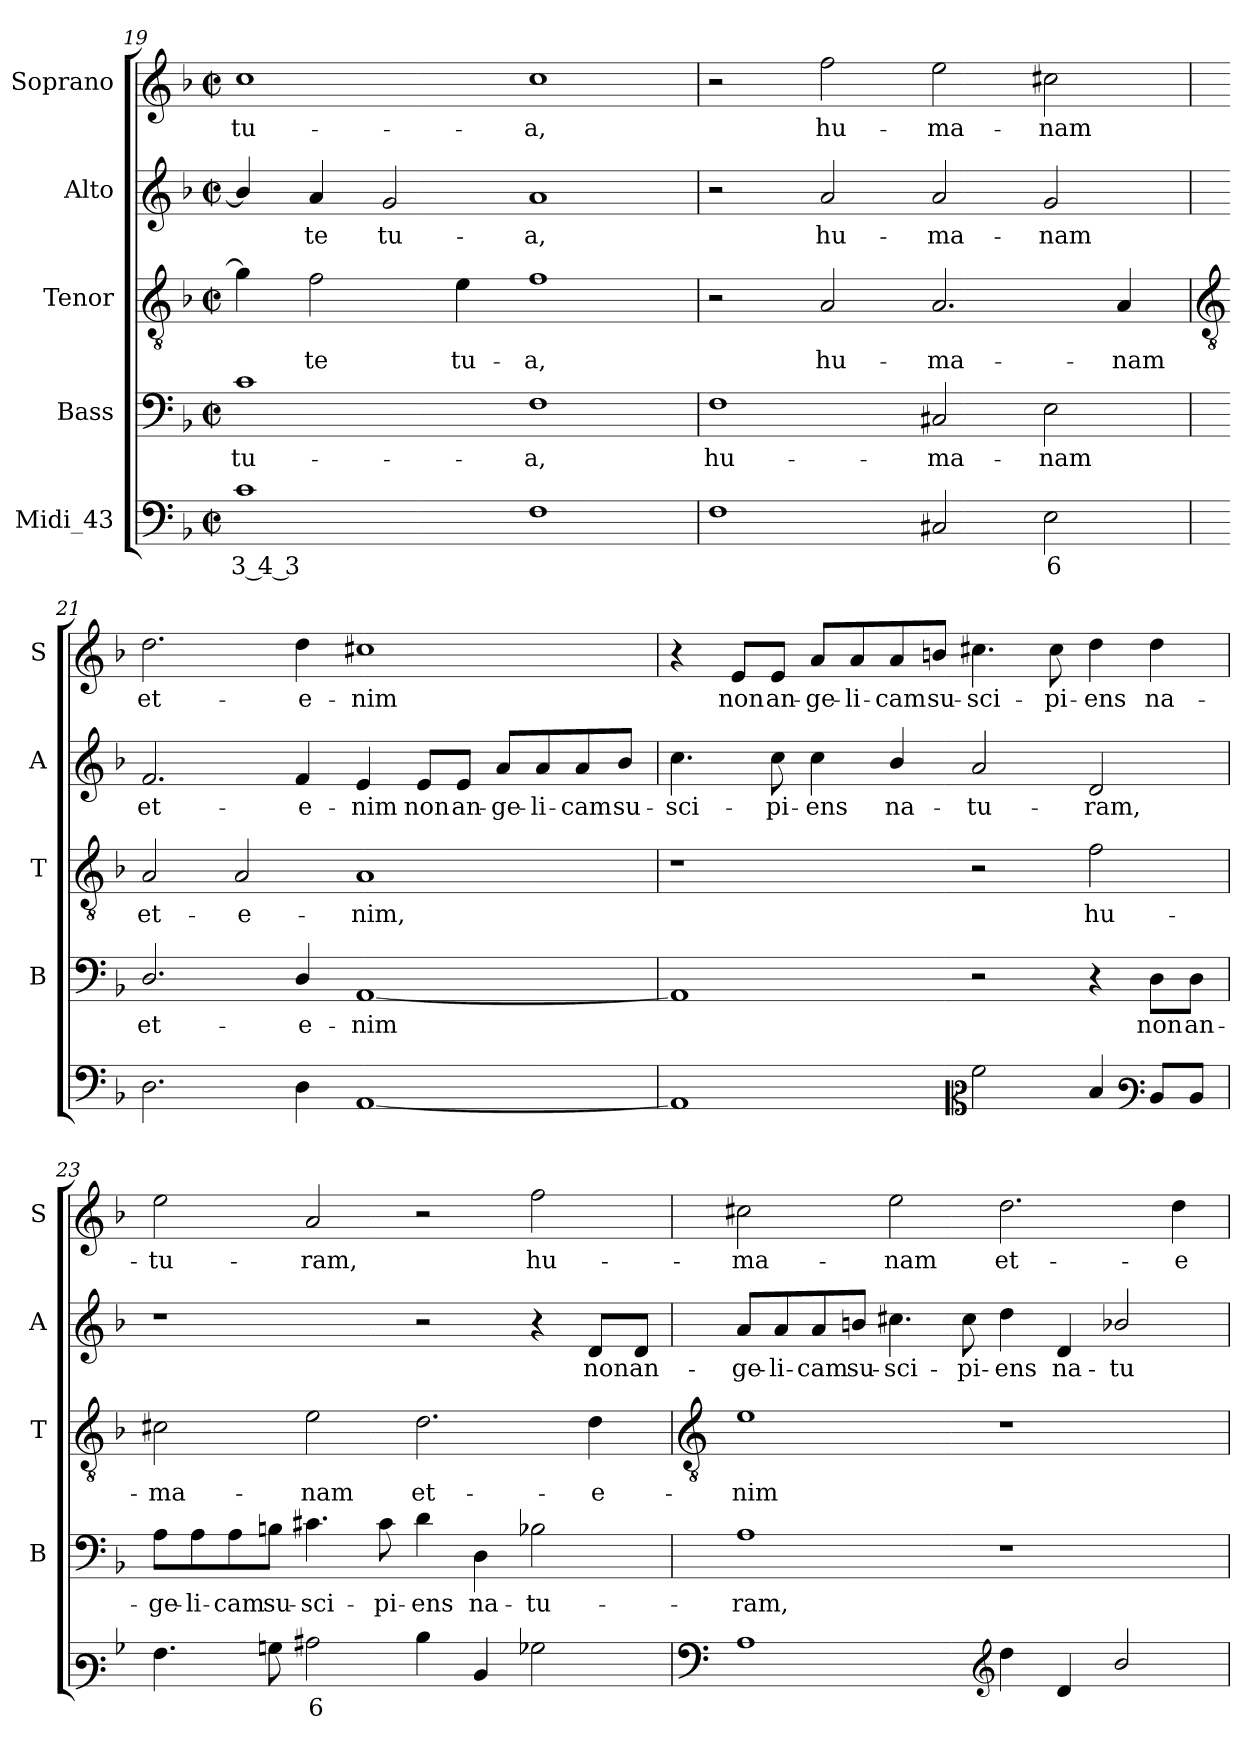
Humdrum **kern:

**kern	**text	**kern	**text	**kern	**text	**kern	**text	**kern	**text
*part5	*part5	*part4	*part4	*part3	*part3	*part2	*part2	*part1	*part1
*staff5	*staff5	*staff4	*staff4	*staff3	*staff3	*staff2	*staff2	*staff1	*staff1
*I"Midi_43	*	*I"Bass	*	*I"Tenor	*	*I"Alto	*	*I"Soprano	*
*	*	*I'B	*	*I'T	*	*I'A	*	*I'S	*
*clefF4	*	*clefF4	*	*clefGv2	*	*clefG2	*	*clefG2	*
*k[b-]	*	*k[b-]	*	*k[b-]	*	*k[b-]	*	*k[b-]	*
*F:	*	*F:	*	*F:	*	*F:	*	*F:	*
*M4/2	*	*M4/2	*	*M4/2	*	*M4/2	*	*M4/2	*
*met(c|)	*	*met(c|)	*	*met(c|)	*	*met(c|)	*	*met(c|)	*
=19	=19	=19	=19	=19	=19	=19	=19	=19	=19
!	!LO:LY:b	!	!LO:LY:b	!	!	!	!	!	!LO:LY:b
1c	3 4 3	1c	tu-	4g]	.	4b-/]	.	1cc	tu-
!	!	!	!	!	!LO:LY:b	!	!LO:LY:b	!	!
.	.	.	.	2f	te	4a	te	.	.
!	!	!	!	!	!	!	!LO:LY:b	!	!
.	.	.	.	.	.	2g	tu-	.	.
!	!	!	!	!	!LO:LY:b	!	!	!	!
.	.	.	.	4e	tu-	.	.	.	.
!	!	!	!LO:LY:b	!	!LO:LY:b	!	!LO:LY:b	!	!LO:LY:b
1F	.	1F	-a,	1f	-a,	1a	-a,	1cc	-a,
=20	=20	=20	=20	=20	=20	=20	=20	=20	=20
!	!	!	!LO:LY:b	!	!	!	!	!	!
1F	.	1F	hu-	2r	.	2r	.	2r	.
!	!	!	!	!	!LO:LY:b	!	!LO:LY:b	!	!LO:LY:b
.	.	.	.	2A	hu-	2a	hu-	2ff	hu-
!	!	!	!LO:LY:b	!	!LO:LY:b	!	!LO:LY:b	!	!LO:LY:b
2C#X	.	2C#X	-ma-	2.A	-ma-	2a	-ma-	2ee	-ma-
!	!LO:LY:b	!	!LO:LY:b	!	!	!	!LO:LY:b	!	!LO:LY:b
2E	6	2E	-nam	.	.	2g	-nam	2cc#X	-nam
!	!	!	!	!	!LO:LY:b	!	!	!	!
.	.	.	.	4A	-nam	.	.	.	.
!!LO:LB:g=z
=21	=21	=21	=21	=21	=21	=21	=21	=21	=21
*	*	*	*	*clefGv2	*	*	*	*	*
!	!	!	!LO:LY:b	!	!LO:LY:b	!	!LO:LY:b	!	!LO:LY:b
2.D	.	2.D/	et-	2A	et-	2.f	et-	2.dd	et-
!	!	!	!	!	!LO:LY:b	!	!	!	!
.	.	.	.	2A	-e-	.	.	.	.
!	!	!	!LO:LY:b	!	!	!	!LO:LY:b	!	!LO:LY:b
4D	.	4D/	-e-	.	.	4f	-e-	4dd	-e-
!	!	!	!LO:LY:b	!	!LO:LY:b	!	!LO:LY:b	!	!LO:LY:b
[1AA	.	[1AA	-nim	1A	-nim,	4e	-nim	1cc#X	-nim
!	!	!	!	!	!	!	!LO:LY:b	!	!
.	.	.	.	.	.	8e/L	non	.	.
!	!	!	!	!	!	!	!LO:LY:b	!	!
.	.	.	.	.	.	8e/J	an-	.	.
!	!	!	!	!	!	!	!LO:LY:b	!	!
.	.	.	.	.	.	8a/L	-ge-	.	.
!	!	!	!	!	!	!	!LO:LY:b	!	!
.	.	.	.	.	.	8a/	-li-	.	.
!	!	!	!	!	!	!	!LO:LY:b	!	!
.	.	.	.	.	.	8a/	-cam	.	.
!	!	!	!	!	!	!	!LO:LY:b	!	!
.	.	.	.	.	.	8b-/J	su-	.	.
=22	=22	=22	=22	=22	=22	=22	=22	=22	=22
!	!	!	!	!	!	!	!LO:LY:b	!	!
1AA]	.	1AA]	.	1r	.	4.cc	-sci-	4r	.
!	!	!	!	!	!	!	!	!	!LO:LY:b
.	.	.	.	.	.	.	.	8e/L	non
!	!	!	!	!	!	!	!LO:LY:b	!	!LO:LY:b
.	.	.	.	.	.	8cc	-pi-	8e/J	an-
!	!	!	!	!	!	!	!LO:LY:b	!	!LO:LY:b
.	.	.	.	.	.	4cc	-ens	8a/L	-ge-
!	!	!	!	!	!	!	!	!	!LO:LY:b
.	.	.	.	.	.	.	.	8a/	-li-
!	!	!	!	!	!	!	!LO:LY:b	!	!LO:LY:b
.	.	.	.	.	.	4b-/	na-	8a/	-cam
!	!	!	!	!	!	!	!	!	!LO:LY:b
.	.	.	.	.	.	.	.	8bn/J	su-
*clefC2	*	*	*	*	*	*	*	*	*
!	!	!	!	!	!	!	!LO:LY:b	!	!LO:LY:b
2a	.	2r	.	2r	.	2a	-tu-	4.cc#X	-sci-
!	!	!	!	!	!	!	!	!	!LO:LY:b
.	.	.	.	.	.	.	.	8cc#	-pi-
!	!	!	!	!	!LO:LY:b	!	!LO:LY:b	!	!LO:LY:b
4d	.	4r	.	2f	hu-	2d	-ram,	4dd	-ens
*clefF3	*	*	*	*	*	*	*	*	*
!	!	!	!LO:LY:b	!	!	!	!	!	!LO:LY:b
8DL	.	8D\L	non	.	.	.	.	4dd	na-
!	!	!	!LO:LY:b	!	!	!	!	!	!
8DJ	.	8D\J	an-	.	.	.	.	.	.
=23	=23	=23	=23	=23	=23	=23	=23	=23	=23
!	!	!	!LO:LY:b	!	!LO:LY:b	!	!	!	!LO:LY:b
4.A	.	8A\L	-ge-	2c#X	-ma-	1r	.	2ee	-tu-
!	!	!	!LO:LY:b	!	!	!	!	!	!
.	.	8A\	-li-	.	.	.	.	.	.
!	!	!	!LO:LY:b	!	!	!	!	!	!
.	.	8A\	-cam	.	.	.	.	.	.
!	!	!	!LO:LY:b	!	!	!	!	!	!
8Bn	.	8Bn\J	su-	.	.	.	.	.	.
!	!LO:LY:b	!	!LO:LY:b	!	!LO:LY:b	!	!	!	!LO:LY:b
2c#X	6	4.c#X	-sci-	2e	-nam	.	.	2a	-ram,
!	!	!	!LO:LY:b	!	!	!	!	!	!
.	.	8c#	-pi-	.	.	.	.	.	.
!	!	!	!LO:LY:b	!	!LO:LY:b	!	!	!	!
4d	.	4d	-ens	2.d	et-	2r	.	2r	.
!	!	!	!LO:LY:b	!	!	!	!	!	!
4D	.	4D	na-	.	.	.	.	.	.
!	!	!	!LO:LY:b	!	!	!	!	!	!LO:LY:b
2B-X	.	2B-X	-tu-	.	.	4r	.	2ff	hu-
!	!	!	!	!	!LO:LY:b	!	!LO:LY:b	!	!
.	.	.	.	4d	-e-	8d/L	non	.	.
!	!	!	!	!	!	!	!LO:LY:b	!	!
.	.	.	.	.	.	8d/J	an-	.	.
!!LO:LB:g=z
=24	=24	=24	=24	=24	=24	=24	=24	=24	=24
*clefF4	*	*	*	*clefGv2	*	*	*	*	*
!	!	!	!LO:LY:b	!	!LO:LY:b	!	!LO:LY:b	!	!LO:LY:b
1A	.	1A	-ram,	1e	-nim	8a/L	-ge-	2cc#X	-ma-
!	!	!	!	!	!	!	!LO:LY:b	!	!
.	.	.	.	.	.	8a/	-li-	.	.
!	!	!	!	!	!	!	!LO:LY:b	!	!
.	.	.	.	.	.	8a/	-cam	.	.
!	!	!	!	!	!	!	!LO:LY:b	!	!
.	.	.	.	.	.	8bn/J	su-	.	.
!	!	!	!	!	!	!	!LO:LY:b	!	!LO:LY:b
.	.	.	.	.	.	4.cc#X	-sci-	2ee	-nam
!	!	!	!	!	!	!	!LO:LY:b	!	!
.	.	.	.	.	.	8cc#	-pi-	.	.
*clefG2	*	*	*	*	*	*	*	*	*
!	!	!	!	!	!	!	!LO:LY:b	!	!LO:LY:b
4dd	.	1r	.	1r	.	4dd	-ens	2.dd	et-
!	!	!	!	!	!	!	!LO:LY:b	!	!
4d	.	.	.	.	.	4d	na-	.	.
!	!	!	!	!	!	!	!LO:LY:b	!	!
2b-/	.	.	.	.	.	2b-X/	-tu-	.	.
!	!	!	!	!	!	!	!	!	!LO:LY:b
.	.	.	.	.	.	.	.	4dd	-e-
=	=	=	=	=	=	=	=	=	=
*-	*-	*-	*-	*-	*-	*-	*-	*-	*-
